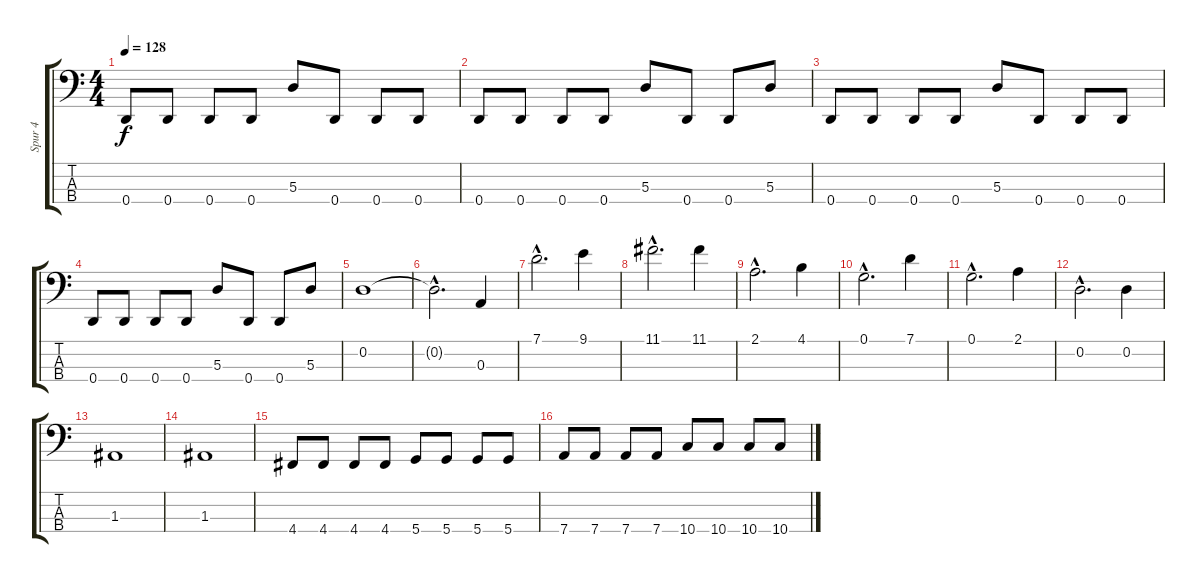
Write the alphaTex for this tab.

\track ("Spur 4" "Spur 4") {instrument electricbassfinger}
\staff {score tabs}
\tuning (G2 D2 A1 D1) {hide}
\ts (4 4)
\tempo 128
\clef f4
\ks c
0.4.8{dy f} 0.4.8 0.4.8 0.4.8 5.3.8 0.4.8 0.4.8 0.4.8 |
0.4.8 0.4.8 0.4.8 0.4.8 5.3.8 0.4.8 0.4.8 5.3.8 |
0.4.8 0.4.8 0.4.8 0.4.8 5.3.8 0.4.8 0.4.8 0.4.8 |
0.4.8 0.4.8 0.4.8 0.4.8 5.3.8 0.4.8 0.4.8 5.3.8 |
0.2.1{volume 12} |
0.2{hac t}.2{d} 0.3.4 |
7.1{hac}.2{d} 9.1.4 |
11.1{hac}.2{d} 11.1.4 |
2.1{hac}.2{d} 4.1.4 |
0.1{hac}.2{d} 7.1.4 |
0.1{hac}.2{d} 2.1.4 |
0.2{hac}.2{d} 0.2.4 |
1.3.1 |
1.3.1 |
4.4.8{volume 16} 4.4.8 4.4.8 4.4.8 5.4.8 5.4.8 5.4.8 5.4.8 |
7.4.8 7.4.8 7.4.8 7.4.8 10.4.8 10.4.8 10.4.8 10.4.8
